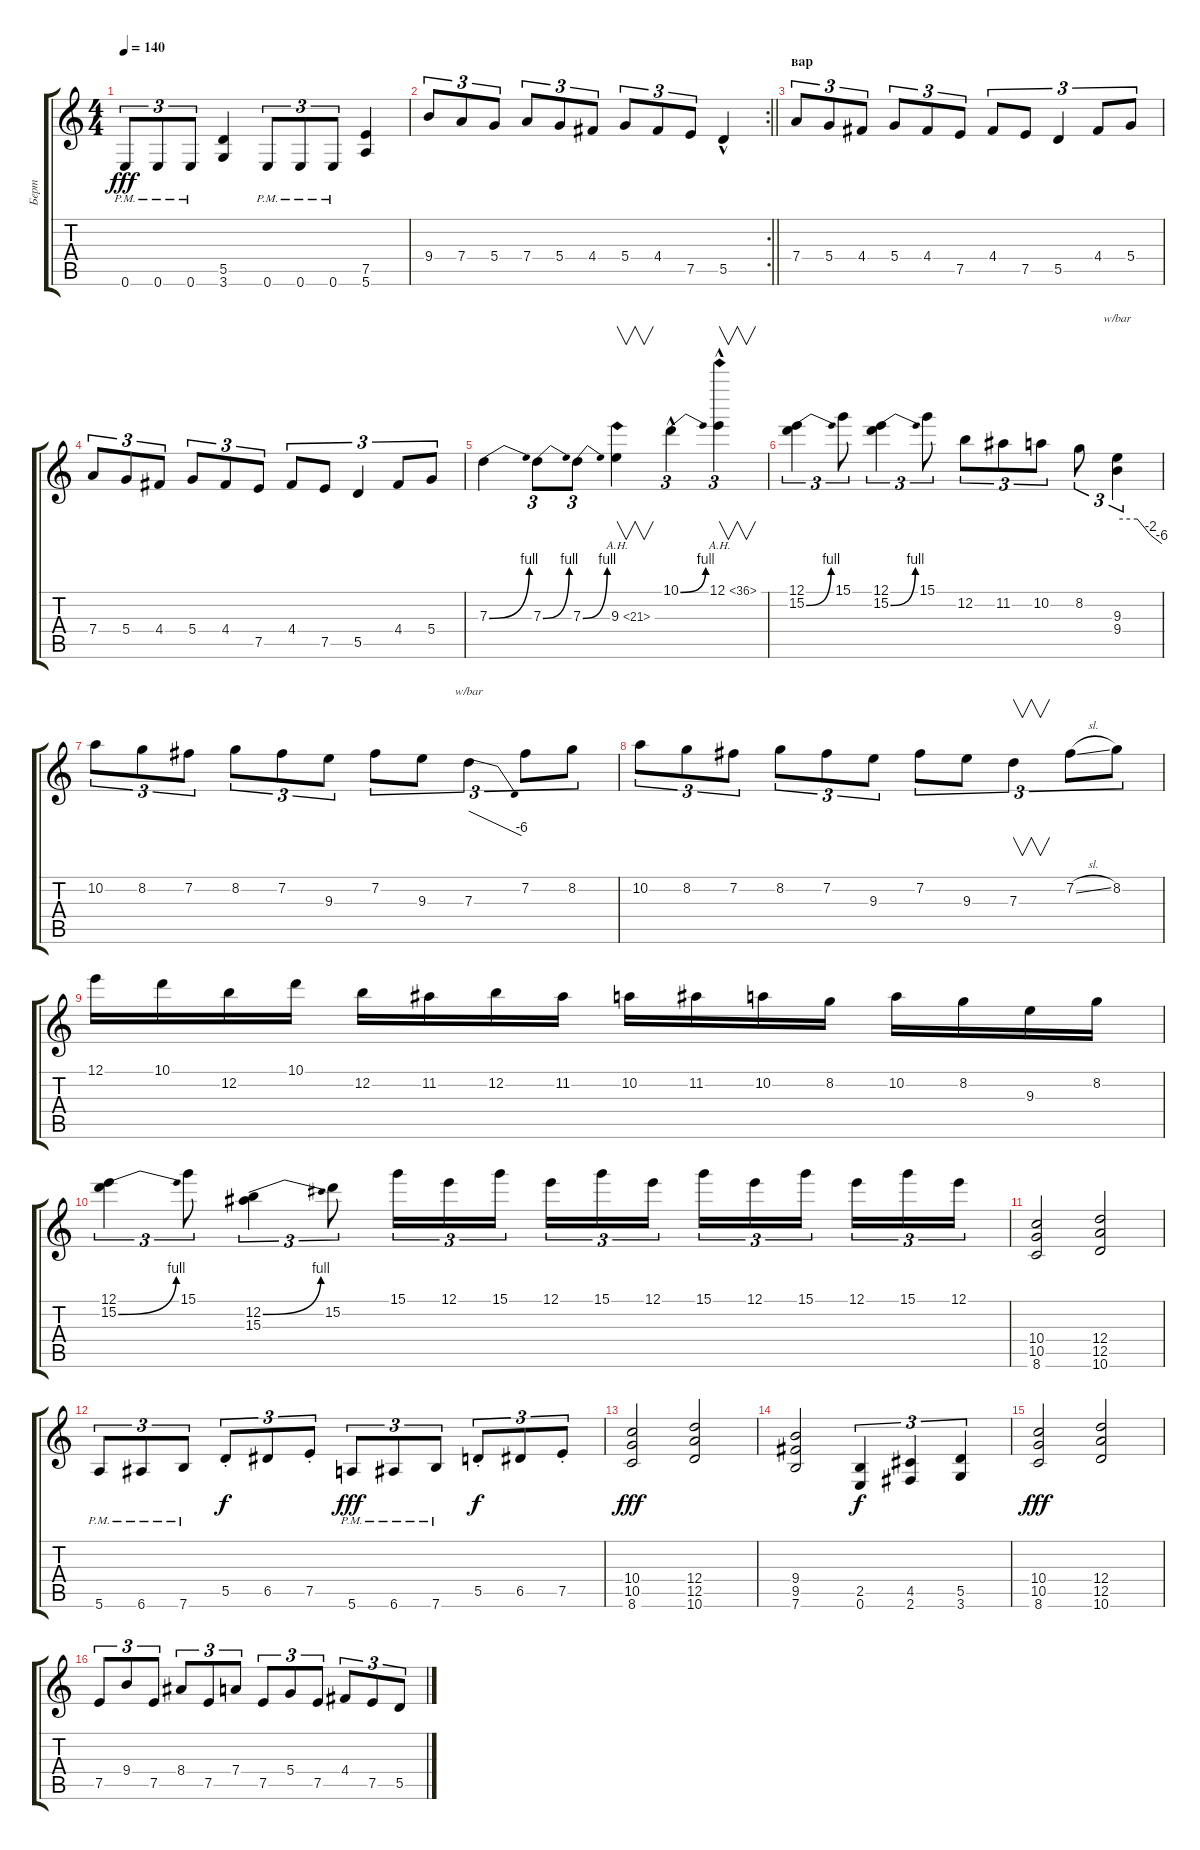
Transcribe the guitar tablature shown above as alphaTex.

\track ("Берт" "Берт") {instrument distortionguitar}
\staff {score tabs}
\tuning (E4 B3 G3 D3 A2 E2) {hide}
\ts (4 4)
\tempo 140
\clef g2
\ks c
0.6{pm}.8{tu (3 2) dy fff} 0.6{pm}.8{tu (3 2)} 0.6{pm}.8{tu (3 2)} (5.5 3.6).4 0.6{pm}.8{tu (3 2)} 0.6{pm}.8{tu (3 2)} 0.6{pm}.8{tu (3 2)} (7.5 5.6).4 |
\rc 2
\barLineRight lightlight
9.4.8{tu (3 2)} 7.4.8{tu (3 2)} 5.4.8{tu (3 2)} 7.4.8{tu (3 2)} 5.4.8{tu (3 2)} 4.4.8{tu (3 2)} 5.4.8{tu (3 2)} 4.4.8{tu (3 2)} 7.5.8{tu (3 2)} 5.5{hac}.4 |
\section ("" "вар")
7.4.8{tu (3 2) volume 16 instrument distortionguitar} 5.4.8{tu (3 2)} 4.4.8{tu (3 2)} 5.4.8{tu (3 2)} 4.4.8{tu (3 2)} 7.5.8{tu (3 2)} 4.4.8{tu (3 2)} 7.5.8{tu (3 2)} 5.5.4{tu (3 2)} 4.4.8{tu (3 2)} 5.4.8{tu (3 2)} |
7.4.8{tu (3 2)} 5.4.8{tu (3 2)} 4.4.8{tu (3 2)} 5.4.8{tu (3 2)} 4.4.8{tu (3 2)} 7.5.8{tu (3 2)} 4.4.8{tu (3 2)} 7.5.8{tu (3 2)} 5.5.4{tu (3 2)} 4.4.8{tu (3 2)} 5.4.8{tu (3 2)} |
7.3{be (bend 0 0 60 4)}.4 7.3{be (bend 0 0 60 4)}.8{tu (3 2)} 7.3{be (bend 0 0 60 4)}.8{tu (3 2)} 9.3{ah 12}.4{v} 10.1{be (bend 0 0 60 4) hac}.4{tu (3 2)} 12.1{ah 24 hac}.4{v tu (3 2)} |
(12.1 15.2{be (bend 0 0 60 4)}).4{tu (3 2)} 15.1.8{tu (3 2)} (12.1 15.2{be (bend 0 0 60 4)}).4{tu (3 2)} 15.1.8{tu (3 2)} 12.2.8{tu (3 2)} 11.2.8{tu (3 2)} 10.2.8{tu (3 2)} 8.2.8{tu (3 2)} (9.3 9.4).4{tu (3 2) tbe (custom default 0 0 27 0 45 -8 60 -24)} |
10.2.8{tu (3 2)} 8.2.8{tu (3 2)} 7.2.8{tu (3 2)} 8.2.8{tu (3 2)} 7.2.8{tu (3 2)} 9.3.8{tu (3 2)} 7.2.8{tu (3 2)} 9.3.8{tu (3 2)} 7.3.4{tu (3 2) tbe (dive default 0 0 60 -24)} 7.2.8{tu (3 2)} 8.2.8{tu (3 2)} |
10.2.8{tu (3 2)} 8.2.8{tu (3 2)} 7.2.8{tu (3 2)} 8.2.8{tu (3 2)} 7.2.8{tu (3 2)} 9.3.8{tu (3 2)} 7.2.8{tu (3 2)} 9.3.8{tu (3 2)} 7.3.4{v tu (3 2)} 7.2{sl}.8{tu (3 2)} 8.2.8{tu (3 2)} |
12.1.16 10.1.16 12.2.16 10.1.16 12.2.16 11.2.16 12.2.16 11.2.16 10.2.16 11.2.16 10.2.16 8.2.16 10.2.16 8.2.16 9.3.16 8.2.16 |
(12.1 15.2{be (bend 0 0 60 4)}).4{tu (3 2)} 15.1.8{tu (3 2)} (12.2{be (bend 0 0 60 4)} 15.3).4{tu (3 2)} 15.2.8{tu (3 2)} 15.1.16{tu (3 2)} 12.1.16{tu (3 2)} 15.1.16{tu (3 2) beam splitsecondary} 12.1.16{tu (3 2)} 15.1.16{tu (3 2)} 12.1.16{tu (3 2)} 15.1.16{tu (3 2)} 12.1.16{tu (3 2)} 15.1.16{tu (3 2) beam splitsecondary} 12.1.16{tu (3 2)} 15.1.16{tu (3 2)} 12.1.16{tu (3 2)} |
(10.4 10.5 8.6).2{volume 11 instrument distortionguitar} (12.4 12.5 10.6).2 |
5.6{pm}.8{tu (3 2)} 6.6{pm}.8{tu (3 2)} 7.6{pm}.8{tu (3 2)} 5.5{st}.8{tu (3 2) dy f} 6.5.8{tu (3 2)} 7.5{st}.8{tu (3 2)} 5.6{pm}.8{tu (3 2) dy fff} 6.6{pm}.8{tu (3 2)} 7.6{pm}.8{tu (3 2)} 5.5{st}.8{tu (3 2) dy f} 6.5.8{tu (3 2)} 7.5{st}.8{tu (3 2)} |
(10.4 10.5 8.6).2{dy fff} (12.4 12.5 10.6).2 |
(9.4 9.5 7.6).2 (2.5 0.6).4{tu (3 2) dy f} (4.5 2.6).4{tu (3 2)} (5.5 3.6).4{tu (3 2)} |
(10.4 10.5 8.6).2{dy fff} (12.4 12.5 10.6).2 |
7.5.8{tu (3 2)} 9.4.8{tu (3 2)} 7.5.8{tu (3 2)} 8.4.8{tu (3 2)} 7.5.8{tu (3 2)} 7.4.8{tu (3 2)} 7.5.8{tu (3 2)} 5.4.8{tu (3 2)} 7.5.8{tu (3 2)} 4.4.8{tu (3 2)} 7.5.8{tu (3 2)} 5.5.8{tu (3 2)}
